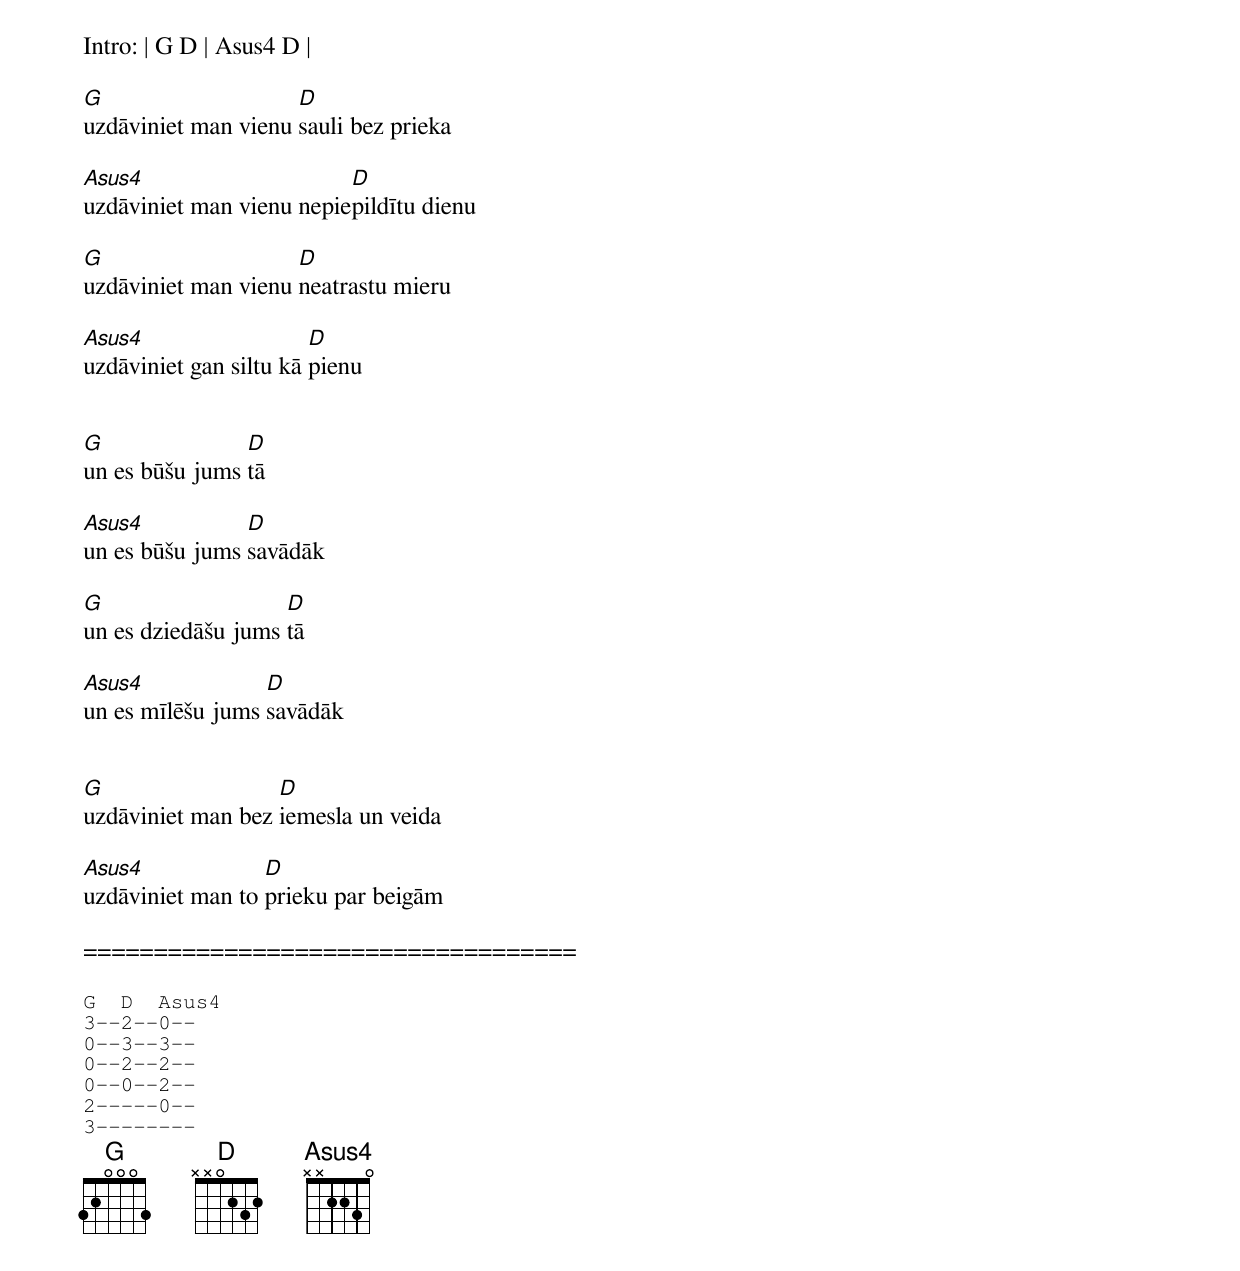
Intro: | G D | Asus4 D |

G                    D
uzdāviniet man vienu sauli bez prieka

Asus4                     D
uzdāviniet man vienu nepiepildītu dienu

G                    D
uzdāviniet man vienu neatrastu mieru

Asus4                   D
uzdāviniet gan siltu kā pienu


G               D
un es būšu jums tā

Asus4           D
un es būšu jums savādāk

G                   D
un es dziedāšu jums tā

Asus4             D
un es mīlēšu jums savādāk


G                  D
uzdāviniet man bez iemesla un veida

Asus4             D
uzdāviniet man to prieku par beigām

===================================

G  D  Asus4
3--2--0--
0--3--3--
0--2--2--
0--0--2--
2-----0--
3--------
